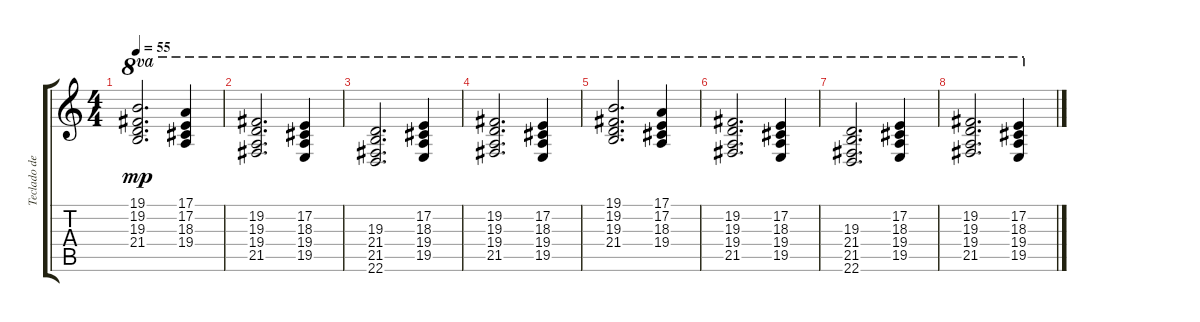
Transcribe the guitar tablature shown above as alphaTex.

\track ("Teclado der." "Teclado de") {instrument pad8sweep}
\staff {score tabs}
\tuning (E4 B3 G3 D3 A2 E2) {hide}
\ts (4 4)
\tempo 55
\clef g2
\ks c
(19.1 19.2 19.3 21.4).2{d ot 8va dy mp} (17.1 17.2 18.3 19.4).4{ot 8va} |
(19.2 19.3 19.4 21.5).2{d ot 8va} (17.2 18.3 19.4 19.5).4{ot 8va} |
(19.3 21.4 21.5 22.6).2{d ot 8va} (17.2 18.3 19.4 19.5).4{ot 8va} |
(19.2 19.3 19.4 21.5).2{d ot 8va} (17.2 18.3 19.4 19.5).4{ot 8va} |
(19.1 19.2 19.3 21.4).2{d ot 8va} (17.1 17.2 18.3 19.4).4{ot 8va} |
(19.2 19.3 19.4 21.5).2{d ot 8va volume 1} (17.2 18.3 19.4 19.5).4{ot 8va} |
(19.3 21.4 21.5 22.6).2{d ot 8va} (17.2 18.3 19.4 19.5).4{ot 8va} |
(19.2 19.3 19.4 21.5).2{d ot 8va} (17.2 18.3 19.4 19.5).4{ot 8va}
